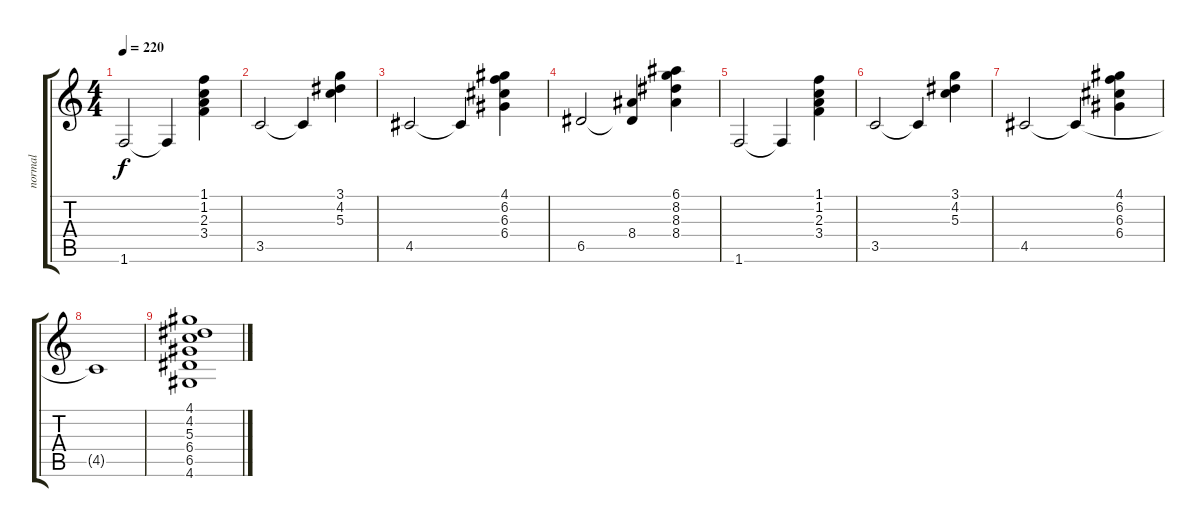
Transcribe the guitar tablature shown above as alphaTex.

\track ("normal" "normal") {instrument acousticguitarsteel}
\staff {score tabs}
\tuning (E4 B3 G3 D3 A2 E2) {hide}
\ts (4 4)
\tempo 220
\clef g2
\ks c
1.6.2{dy f} 1.6{t}.4 (1.1 1.2 2.3 3.4).4 |
3.5.2 3.5{t}.4 (3.1 4.2 5.3).4 |
4.5.2 4.5{t}.4 (4.1 6.2 6.3 6.4).4 |
6.5.2 (8.4 6.5{t}).4 (6.1 8.2 8.3 8.4).4 |
1.6.2 1.6{t}.4 (1.1 1.2 2.3 3.4).4 |
3.5.2 3.5{t}.4 (3.1 4.2 5.3).4 |
4.5.2 4.5{t}.4 (4.1 6.2 6.3 6.4).4 |
4.5{t}.1 |
(4.1 4.2 5.3 6.4 6.5 4.6).1
